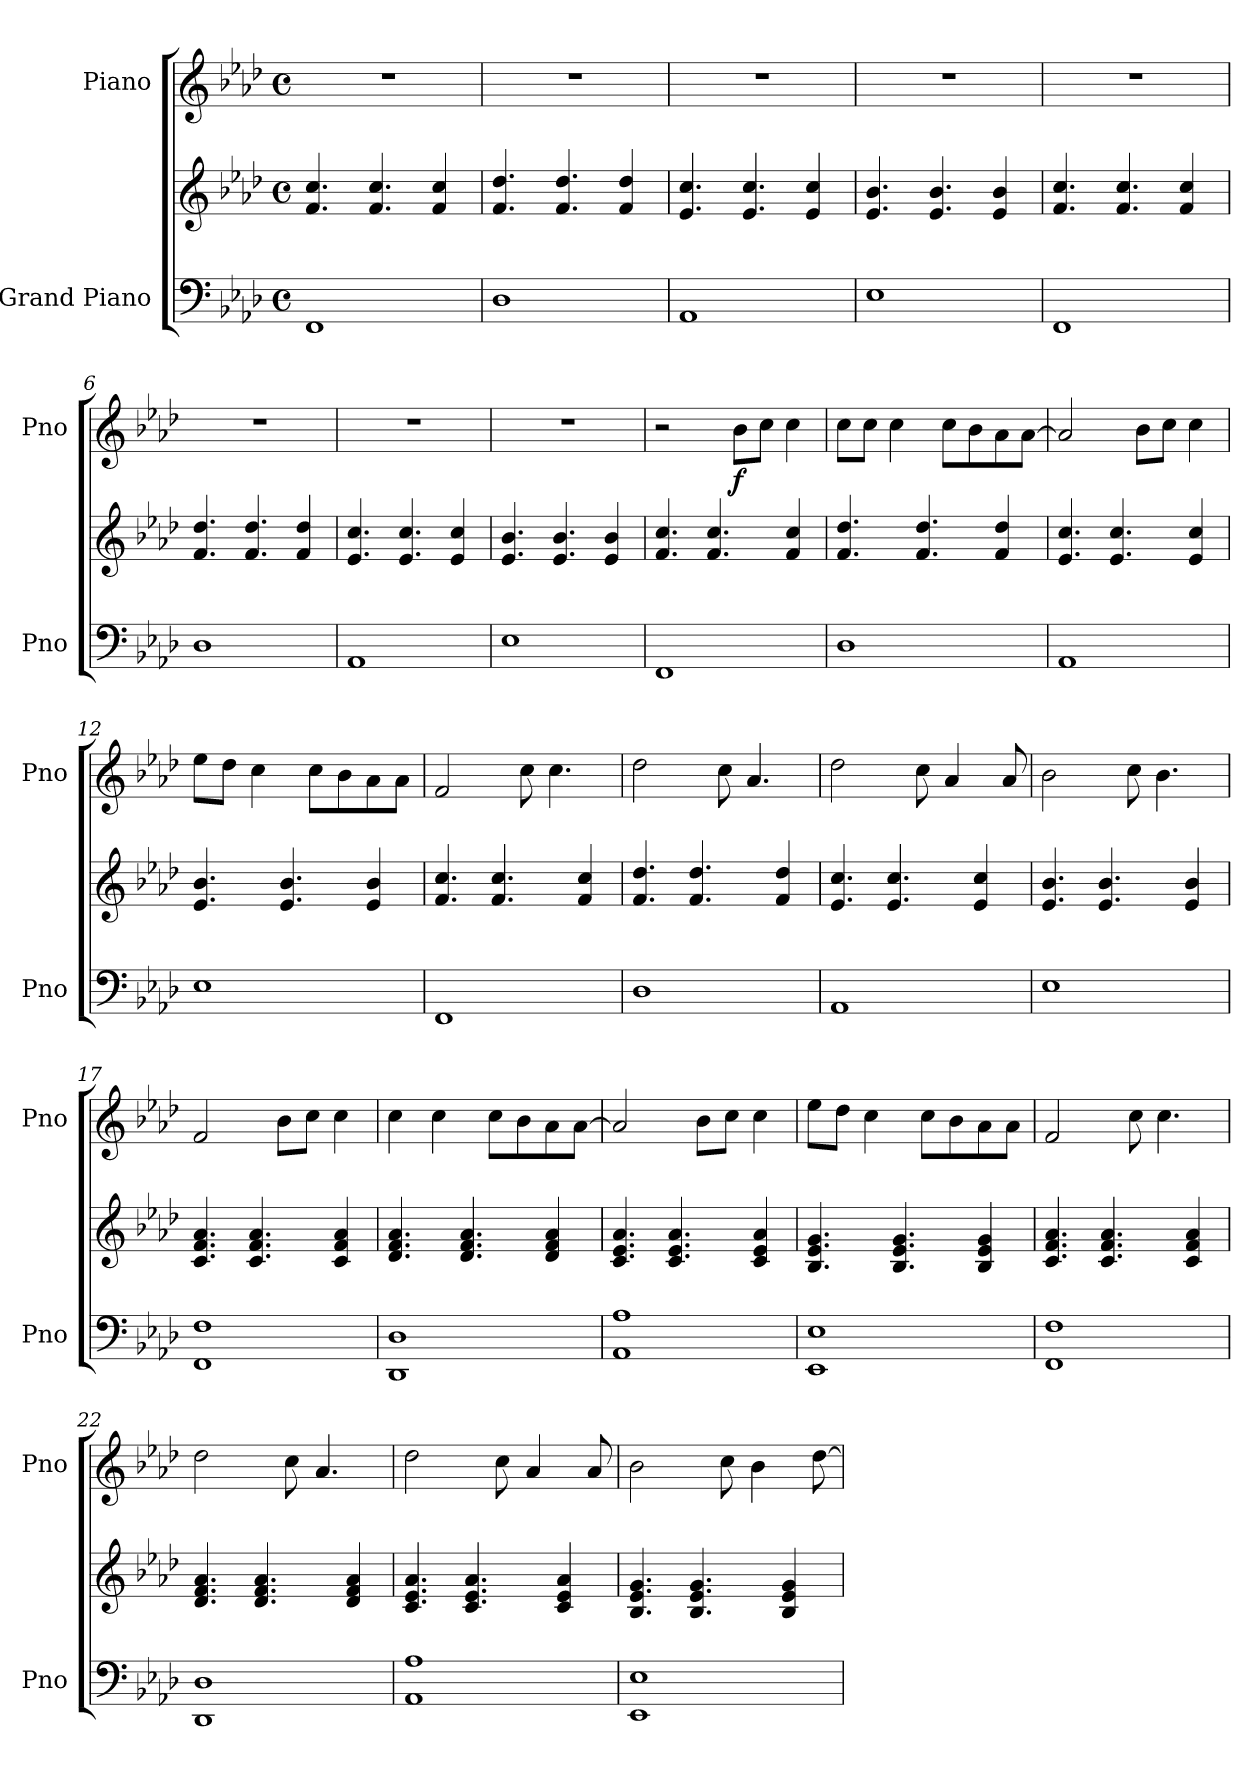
**kern	**kern	**kern	**dynam
*part2	*part2	*part1	*part1
*staff3	*staff2	*staff1	*staff1
*I"Grand Piano	*	*I"Piano	*
*I'Pno	*	*I'Pno	*
*clefF4	*clefG2	*clefG2	*
*k[b-e-a-d-]	*k[b-e-a-d-]	*k[b-e-a-d-]	*
*M4/4	*M4/4	*M4/4	*
*met(c)	*met(c)	*met(c)	*
*MM120	*MM120	*MM120	*
=1	=1	=1	=1
1FF	4.f/ 4.cc/	1r	.
.	4.f/ 4.cc/	.	.
.	4f/ 4cc/	.	.
=2	=2	=2	=2
1D-	4.f/ 4.dd-/	1r	.
.	4.f/ 4.dd-/	.	.
.	4f/ 4dd-/	.	.
=3	=3	=3	=3
1AA-	4.e-/ 4.cc/	1r	.
.	4.e-/ 4.cc/	.	.
.	4e-/ 4cc/	.	.
=4	=4	=4	=4
1E-	4.e-/ 4.b-/	1r	.
.	4.e-/ 4.b-/	.	.
.	4e-/ 4b-/	.	.
=5	=5	=5	=5
1FF	4.f/ 4.cc/	1r	.
.	4.f/ 4.cc/	.	.
.	4f/ 4cc/	.	.
=6	=6	=6	=6
1D-	4.f/ 4.dd-/	1r	.
.	4.f/ 4.dd-/	.	.
.	4f/ 4dd-/	.	.
=7	=7	=7	=7
1AA-	4.e-/ 4.cc/	1r	.
.	4.e-/ 4.cc/	.	.
.	4e-/ 4cc/	.	.
=8	=8	=8	=8
1E-	4.e-/ 4.b-/	1r	.
.	4.e-/ 4.b-/	.	.
.	4e-/ 4b-/	.	.
!!LO:LB:g=z
=9	=9	=9	=9
1FF	4.f/ 4.cc/	2r	.
.	4.f/ 4.cc/	.	.
!	!	!	!LO:DY:b
.	.	8b-\L	f
.	.	8cc\J	.
.	4f/ 4cc/	4cc\	.
=10	=10	=10	=10
1D-	4.f/ 4.dd-/	8cc\L	.
.	.	8cc\J	.
.	.	4cc\	.
.	4.f/ 4.dd-/	.	.
.	.	8cc\L	.
.	.	8b-\	.
.	4f/ 4dd-/	8a-\	.
.	.	[8a-\J	.
=11	=11	=11	=11
1AA-	4.e-/ 4.cc/	2a-/]	.
.	4.e-/ 4.cc/	.	.
.	.	8b-\L	.
.	.	8cc\J	.
.	4e-/ 4cc/	4cc\	.
=12	=12	=12	=12
1E-	4.e-/ 4.b-/	8ee-\L	.
.	.	8dd-\J	.
.	.	4cc\	.
.	4.e-/ 4.b-/	.	.
.	.	8cc\L	.
.	.	8b-\	.
.	4e-/ 4b-/	8a-\	.
.	.	8a-\J	.
=13	=13	=13	=13
1FF	4.f/ 4.cc/	2f/	.
.	4.f/ 4.cc/	.	.
.	.	8cc\	.
.	.	4.cc\	.
.	4f/ 4cc/	.	.
=14	=14	=14	=14
1D-	4.f/ 4.dd-/	2dd-\	.
.	4.f/ 4.dd-/	.	.
.	.	8cc\	.
.	.	4.a-/	.
.	4f/ 4dd-/	.	.
=15	=15	=15	=15
1AA-	4.e-/ 4.cc/	2dd-\	.
.	4.e-/ 4.cc/	.	.
.	.	8cc\	.
.	.	4a-/	.
.	4e-/ 4cc/	.	.
.	.	8a-/	.
!!LO:LB:g=z
=16	=16	=16	=16
1E-	4.e-/ 4.b-/	2b-\	.
.	4.e-/ 4.b-/	.	.
.	.	8cc\	.
.	.	4.b-\	.
.	4e-/ 4b-/	.	.
=17	=17	=17	=17
1FF 1F	4.c/ 4.f/ 4.a-/	2f/	.
.	4.c/ 4.f/ 4.a-/	.	.
.	.	8b-\L	.
.	.	8cc\J	.
.	4c/ 4f/ 4a-/	4cc\	.
=18	=18	=18	=18
1DD- 1D-	4.d-/ 4.f/ 4.a-/	4cc\	.
.	.	4cc\	.
.	4.d-/ 4.f/ 4.a-/	.	.
.	.	8cc\L	.
.	.	8b-\	.
.	4d-/ 4f/ 4a-/	8a-\	.
.	.	[8a-\J	.
=19	=19	=19	=19
1AA- 1A-	4.c/ 4.e-/ 4.a-/	2a-/]	.
.	4.c/ 4.e-/ 4.a-/	.	.
.	.	8b-\L	.
.	.	8cc\J	.
.	4c/ 4e-/ 4a-/	4cc\	.
=20	=20	=20	=20
1EE- 1E-	4.B-/ 4.e-/ 4.g/	8ee-\L	.
.	.	8dd-\J	.
.	.	4cc\	.
.	4.B-/ 4.e-/ 4.g/	.	.
.	.	8cc\L	.
.	.	8b-\	.
.	4B-/ 4e-/ 4g/	8a-\	.
.	.	8a-\J	.
=21	=21	=21	=21
1FF 1F	4.c/ 4.f/ 4.a-/	2f/	.
.	4.c/ 4.f/ 4.a-/	.	.
.	.	8cc\	.
.	.	4.cc\	.
.	4c/ 4f/ 4a-/	.	.
=22	=22	=22	=22
1DD- 1D-	4.d-/ 4.f/ 4.a-/	2dd-\	.
.	4.d-/ 4.f/ 4.a-/	.	.
.	.	8cc\	.
.	.	4.a-/	.
.	4d-/ 4f/ 4a-/	.	.
!!LO:PB:g=z
=23	=23	=23	=23
1AA- 1A-	4.c/ 4.e-/ 4.a-/	2dd-\	.
.	4.c/ 4.e-/ 4.a-/	.	.
.	.	8cc\	.
.	.	4a-/	.
.	4c/ 4e-/ 4a-/	.	.
.	.	8a-/	.
=24	=24	=24	=24
1EE- 1E-	4.B-/ 4.e-/ 4.g/	2b-\	.
.	4.B-/ 4.e-/ 4.g/	.	.
.	.	8cc\	.
.	.	4b-\	.
.	4B-/ 4e-/ 4g/	.	.
.	.	[8dd-\	.
=	=	=	=
*-	*-	*-	*-
